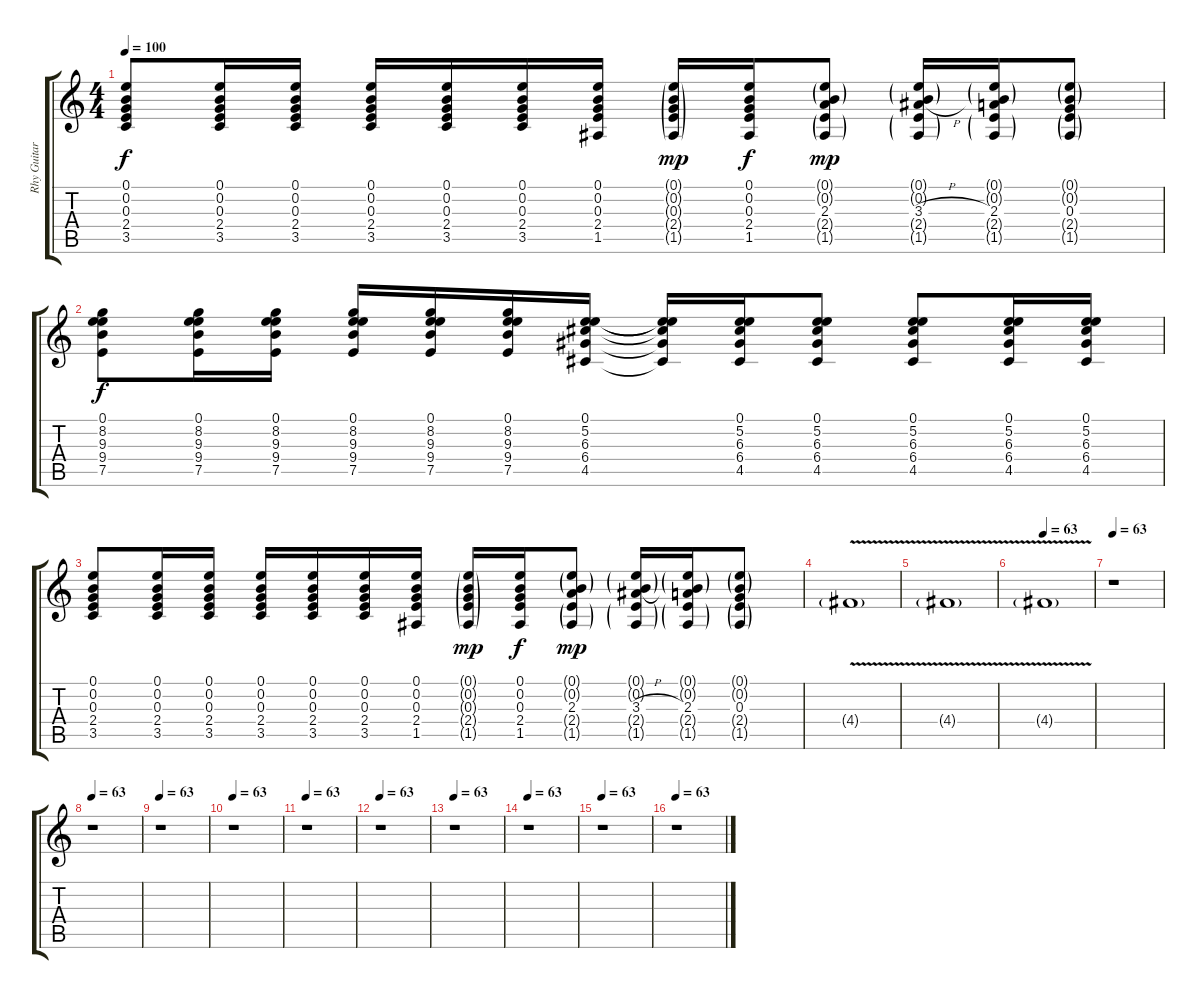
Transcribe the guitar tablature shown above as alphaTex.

\track ("Rhy Guitar 2" "Rhy Guitar") {instrument distortionguitar}
\staff {score tabs}
\tuning (E4 B3 G3 D3 A2 E2) {hide}
\ts (4 4)
\tempo 100
\clef g2
\ks c
(0.1 0.2 0.3 2.4 3.5).8{dy f} (0.1 0.2 0.3 2.4 3.5).16 (0.1 0.2 0.3 2.4 3.5).16 (0.1 0.2 0.3 2.4 3.5).16 (0.1 0.2 0.3 2.4 3.5).16 (0.1 0.2 0.3 2.4 3.5).16 (0.1 0.2 0.3 2.4 1.5).16 (0.1{g} 0.2{g} 0.3{g} 2.4{g} 1.5{g}).16{dy mp} (0.1 0.2 0.3 2.4 1.5).16{dy f} (0.1{g} 0.2{g} 2.3 2.4{g} 1.5{g}).8{dy mp} (0.1{g} 0.2{g} 3.3{h} 2.4{g} 1.5{g}).16 (0.1{g} 0.2{g} 2.3 2.4{g} 1.5{g}).16 (0.1{g} 0.2{g} 0.3 2.4{g} 1.5{g}).8 |
(0.1 8.2 9.3 9.4 7.5).8{dy f balance 8} (0.1 8.2 9.3 9.4 7.5).16 (0.1 8.2 9.3 9.4 7.5).16 (0.1 8.2 9.3 9.4 7.5).16 (0.1 8.2 9.3 9.4 7.5).16 (0.1 8.2 9.3 9.4 7.5).16 (0.1 5.2 6.3 6.4 4.5).16 (0.1{t} 5.2{t} 6.3{t} 6.4{t} 4.5{t}).16 (0.1 5.2 6.3 6.4 4.5).16 (0.1 5.2 6.3 6.4 4.5).8 (0.1 5.2 6.3 6.4 4.5).8 (0.1 5.2 6.3 6.4 4.5).16 (0.1 5.2 6.3 6.4 4.5).16 |
(0.1 0.2 0.3 2.4 3.5).8 (0.1 0.2 0.3 2.4 3.5).16 (0.1 0.2 0.3 2.4 3.5).16 (0.1 0.2 0.3 2.4 3.5).16 (0.1 0.2 0.3 2.4 3.5).16 (0.1 0.2 0.3 2.4 3.5).16 (0.1 0.2 0.3 2.4 1.5).16 (0.1{g} 0.2{g} 0.3{g} 2.4{g} 1.5{g}).16{dy mp} (0.1 0.2 0.3 2.4 1.5).16{dy f} (0.1{g} 0.2{g} 2.3 2.4{g} 1.5{g}).8{dy mp} (0.1{g} 0.2{g} 3.3{h} 2.4{g} 1.5{g}).16 (0.1{g} 0.2{g} 2.3 2.4{g} 1.5{g}).16 (0.1{g} 0.2{g} 0.3 2.4{g} 1.5{g}).8 |
4.4{v g}.1 |
4.4{v g}.1 |
\tempo 63
4.4{v g}.1 |
\tempo 63
r.1 |
\tempo 63
r.1 |
\tempo 63
r.1 |
\tempo 63
r.1 |
\tempo 63
r.1 |
\tempo 63
r.1 |
\tempo 63
r.1 |
\tempo 63
r.1 |
\tempo 63
r.1 |
\tempo 63
r.1
